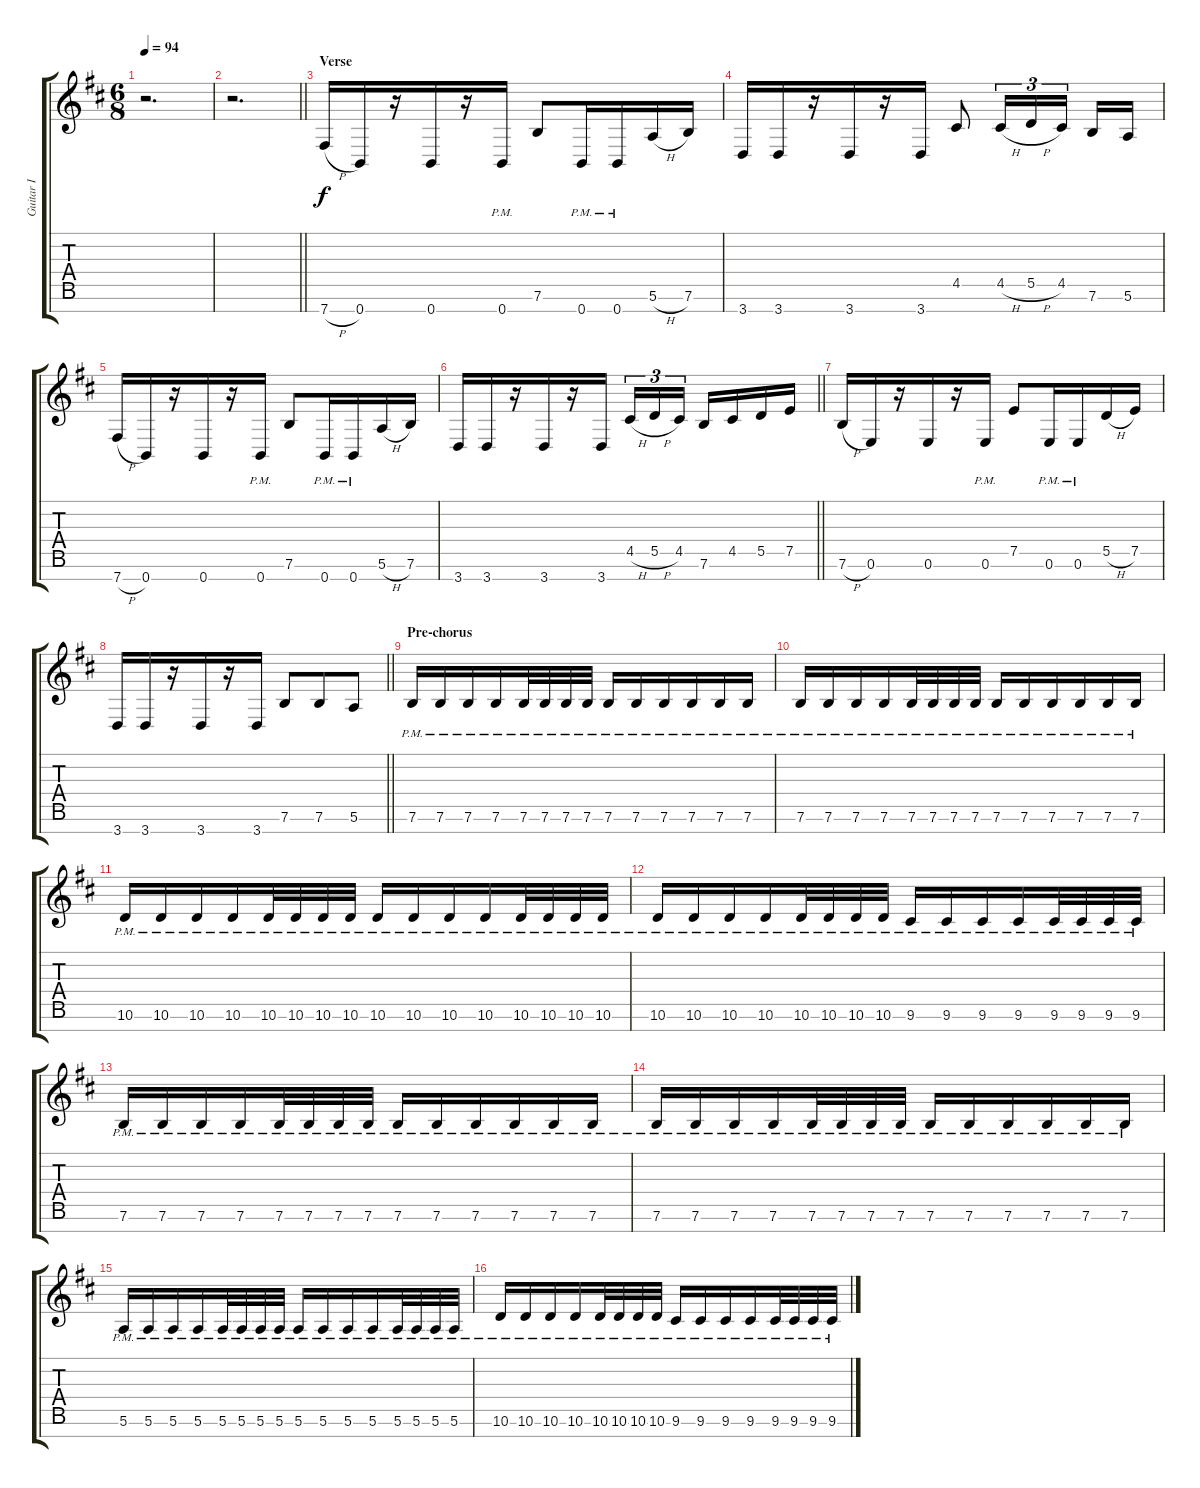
\track ("Guitar I" "Guitar I") {instrument distortionguitar}
\staff {score tabs}
\tuning (E4 B3 G3 D3 A2 E2 B1) {hide}
\ts (6 8)
\tempo 94
\clef g2
\ks bminor
r.2{d dy f} |
\barLineRight lightlight
r.2{d} |
\section ("" "Verse")
7.7{h}.16 0.7.16 r.16 0.7.16 r.16 0.7{pm}.16 7.6.8 0.7{pm}.16 0.7{pm}.16 5.6{h}.16 7.6.16 |
3.7.16 3.7.16 r.16 3.7.16 r.16 3.7.16 4.5.8 4.5{h}.16{tu (3 2)} 5.5{h}.16{tu (3 2)} 4.5.16{tu (3 2) beam splitsecondary} 7.6.16 5.6.16 |
7.7{h}.16 0.7.16 r.16 0.7.16 r.16 0.7{pm}.16 7.6.8 0.7{pm}.16 0.7{pm}.16 5.6{h}.16 7.6.16 |
\barLineRight lightlight
3.7.16 3.7.16 r.16 3.7.16 r.16 3.7.16 4.5{h}.16{tu (3 2)} 5.5{h}.16{tu (3 2)} 4.5.16{tu (3 2) beam splitsecondary} 7.6.16 4.5.16 5.5.16 7.5.16 |
7.6{h}.16 0.6.16 r.16 0.6.16 r.16 0.6{pm}.16 7.5.8 0.6{pm}.16 0.6{pm}.16 5.5{h}.16 7.5.16 |
\barLineRight lightlight
3.7.16 3.7.16 r.16 3.7.16 r.16 3.7.16 7.6.8 7.6.8 5.6.8 |
\section ("" "Pre-chorus")
7.6{pm}.16 7.6{pm}.16 7.6{pm}.16 7.6{pm}.16 7.6{pm}.32 7.6{pm}.32 7.6{pm}.32 7.6{pm}.32 7.6{pm}.16 7.6{pm}.16 7.6{pm}.16 7.6{pm}.16 7.6{pm}.16 7.6{pm}.16 |
7.6{pm}.16 7.6{pm}.16 7.6{pm}.16 7.6{pm}.16 7.6{pm}.32 7.6{pm}.32 7.6{pm}.32 7.6{pm}.32 7.6{pm}.16 7.6{pm}.16 7.6{pm}.16 7.6{pm}.16 7.6{pm}.16 7.6{pm}.16 |
10.6{pm}.16 10.6{pm}.16 10.6{pm}.16 10.6{pm}.16 10.6{pm}.32 10.6{pm}.32 10.6{pm}.32 10.6{pm}.32 10.6{pm}.16 10.6{pm}.16 10.6{pm}.16 10.6{pm}.16 10.6{pm}.32 10.6{pm}.32 10.6{pm}.32 10.6{pm}.32 |
10.6{pm}.16 10.6{pm}.16 10.6{pm}.16 10.6{pm}.16 10.6{pm}.32 10.6{pm}.32 10.6{pm}.32 10.6{pm}.32 9.6{pm}.16 9.6{pm}.16 9.6{pm}.16 9.6{pm}.16 9.6{pm}.32 9.6{pm}.32 9.6{pm}.32 9.6{pm}.32 |
7.6{pm}.16 7.6{pm}.16 7.6{pm}.16 7.6{pm}.16 7.6{pm}.32 7.6{pm}.32 7.6{pm}.32 7.6{pm}.32 7.6{pm}.16 7.6{pm}.16 7.6{pm}.16 7.6{pm}.16 7.6{pm}.16 7.6{pm}.16 |
7.6{pm}.16 7.6{pm}.16 7.6{pm}.16 7.6{pm}.16 7.6{pm}.32 7.6{pm}.32 7.6{pm}.32 7.6{pm}.32 7.6{pm}.16 7.6{pm}.16 7.6{pm}.16 7.6{pm}.16 7.6{pm}.16 7.6{pm}.16 |
5.6{pm}.16 5.6{pm}.16 5.6{pm}.16 5.6{pm}.16 5.6{pm}.32 5.6{pm}.32 5.6{pm}.32 5.6{pm}.32 5.6{pm}.16 5.6{pm}.16 5.6{pm}.16 5.6{pm}.16 5.6{pm}.32 5.6{pm}.32 5.6{pm}.32 5.6{pm}.32 |
10.6{pm}.16 10.6{pm}.16 10.6{pm}.16 10.6{pm}.16 10.6{pm}.32 10.6{pm}.32 10.6{pm}.32 10.6{pm}.32 9.6{pm}.16 9.6{pm}.16 9.6{pm}.16 9.6{pm}.16 9.6{pm}.32 9.6{pm}.32 9.6{pm}.32 9.6{pm}.32
